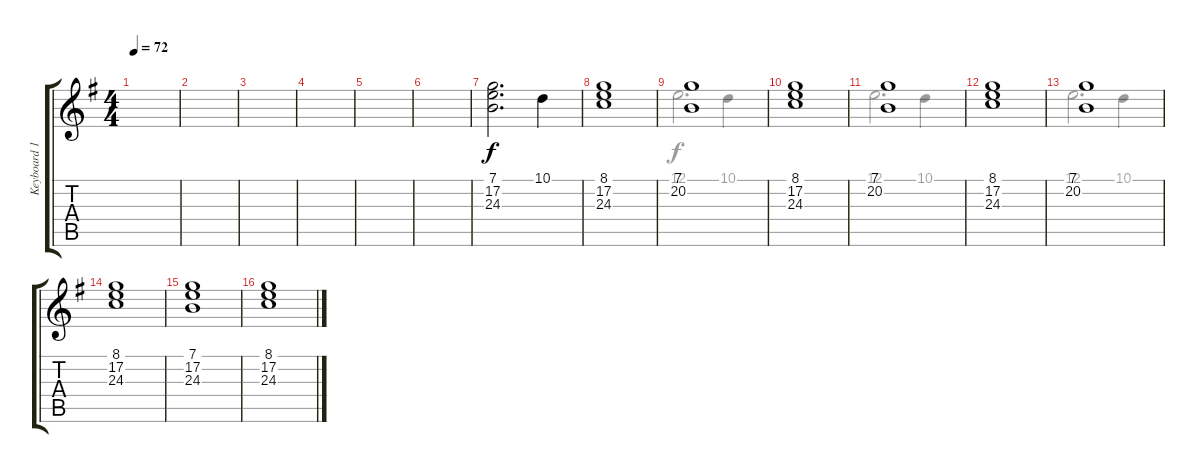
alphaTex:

\track ("Keyboard 1_1" "Keyboard 1") {instrument churchorgan}
\staff {score tabs}
\tuning (E4 B3 G3 D3 A2 E2) {hide}
\voice
\ts (4 4)
\tempo 72
\clef g2
\ks g
|
|
|
|
|
|
(7.1 17.2 24.3).2{d} 10.1.4 |
(8.1 17.2 24.3).1 |
(7.1 20.2).1 |
(8.1 17.2 24.3).1 |
(7.1 20.2).1 |
(8.1 17.2 24.3).1 |
(7.1 20.2).1 |
(8.1 17.2 24.3).1 |
(7.1 17.2 24.3).1 |
(8.1 17.2 24.3).1
\voice
\clef g2
\ottava regular
\simile none
\ks g
|
|
|
|
|
|
|
|
12.1.2{d} 10.1.4 |
|
12.1.2{d} 10.1.4 |
|
12.1.2{d} 10.1.4 |
|
|
